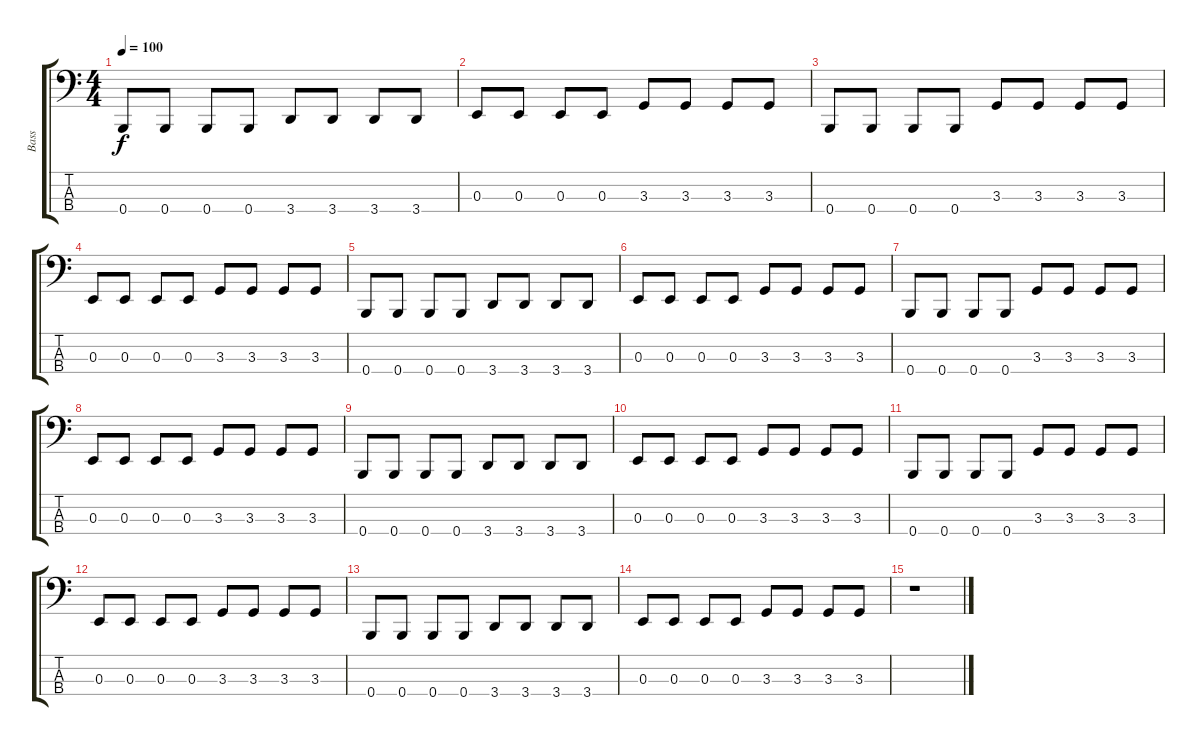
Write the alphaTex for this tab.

\track ("Bass" "Bass") {instrument electricbassfinger}
\staff {score tabs}
\tuning (D2 A1 E1 B0) {hide}
\ts (4 4)
\tempo 100
\clef f4
\ks c
0.4.8{dy f} 0.4.8 0.4.8 0.4.8 3.4.8 3.4.8 3.4.8 3.4.8 |
0.3.8 0.3.8 0.3.8 0.3.8 3.3.8 3.3.8 3.3.8 3.3.8 |
0.4.8 0.4.8 0.4.8 0.4.8 3.3.8 3.3.8 3.3.8 3.3.8 |
0.3.8 0.3.8 0.3.8 0.3.8 3.3.8 3.3.8 3.3.8 3.3.8 |
0.4.8 0.4.8 0.4.8 0.4.8 3.4.8 3.4.8 3.4.8 3.4.8 |
0.3.8 0.3.8 0.3.8 0.3.8 3.3.8 3.3.8 3.3.8 3.3.8 |
0.4.8 0.4.8 0.4.8 0.4.8 3.3.8 3.3.8 3.3.8 3.3.8 |
0.3.8 0.3.8 0.3.8 0.3.8 3.3.8 3.3.8 3.3.8 3.3.8 |
0.4.8 0.4.8 0.4.8 0.4.8 3.4.8 3.4.8 3.4.8 3.4.8 |
0.3.8 0.3.8 0.3.8 0.3.8 3.3.8 3.3.8 3.3.8 3.3.8 |
0.4.8 0.4.8 0.4.8 0.4.8 3.3.8 3.3.8 3.3.8 3.3.8 |
0.3.8 0.3.8 0.3.8 0.3.8 3.3.8 3.3.8 3.3.8 3.3.8 |
0.4.8 0.4.8 0.4.8 0.4.8 3.4.8 3.4.8 3.4.8 3.4.8 |
0.3.8 0.3.8 0.3.8 0.3.8 3.3.8 3.3.8 3.3.8 3.3.8 |
r.1
